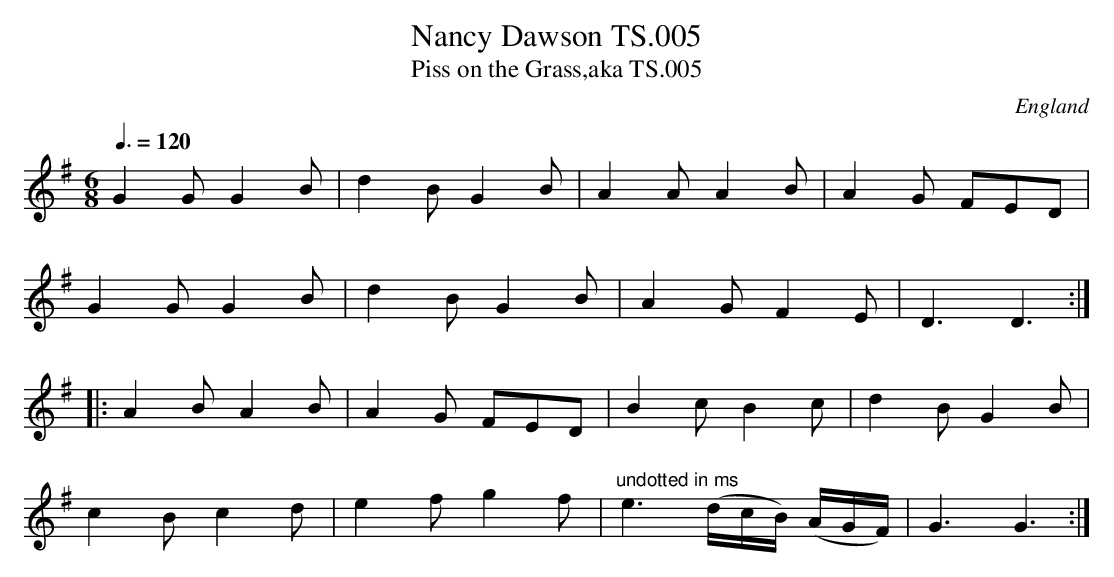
X:1
T:Nancy Dawson TS.005
T:Piss on the Grass,aka TS.005
M:6/8
L:1/8
Q:3/8=120
O:England
K:G major
G2GG2B|d2BG2B|A2AA2B|A2G FED|!
G2GG2B|d2BG2B|A2GF2E|D3D3:|!
|:A2BA2B|A2G FED|B2cB2c|d2BG2B|!
c2Bc2d|e2fg2f|"undotted in ms"e3(d/c/B/) (A/G/F/)|G3G3:|]
